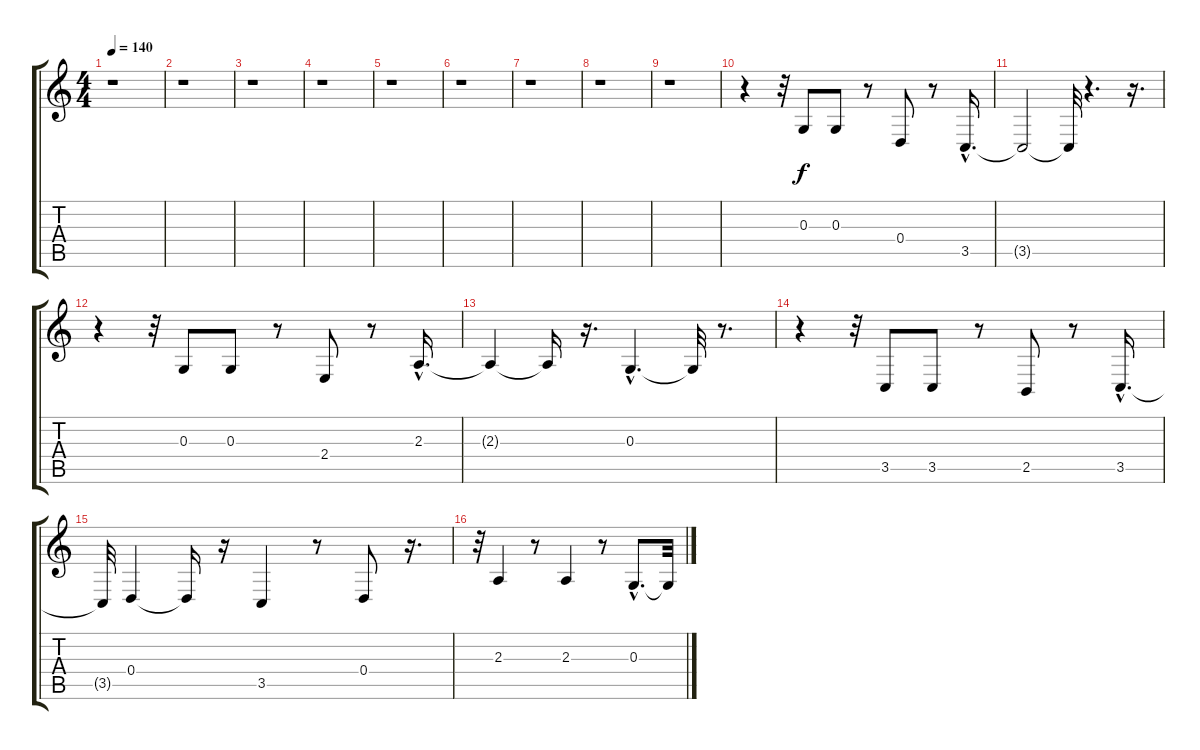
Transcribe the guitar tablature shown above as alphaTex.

\track "" {instrument trombone}
\staff {score tabs}
\tuning (E4 B3 G3 D3 A2 E2) {hide}
\ts (4 4)
\tempo 140
\clef g2
\ks c
r.1{dy f instrument trombone} |
r.1 |
r.1 |
r.1 |
r.1 |
r.1 |
r.1 |
r.1 |
r.1 |
r.4 r.32 0.3.8 0.3.8 r.8 0.4.8 r.8 3.5{hac}.16{d} |
3.5{t}.2 3.5{t}.32 r.4{d} r.16{d} |
r.4 r.32 0.3.8 0.3.8 r.8 2.4.8 r.8 2.3{hac}.16{d} |
2.3{t}.4 2.3{t}.16 r.16{d} 0.3{hac}.4{d} 0.3{t}.32 r.8{d} |
r.4 r.32 3.5.8 3.5.8 r.8 2.5.8 r.8 3.5{hac}.16{d} |
3.5{t}.32 0.4.4 0.4{t}.16 r.16 3.5.4 r.8 0.4.8 r.16{d} |
r.32 2.3.4 r.8 2.3.4 r.8 0.3{hac}.8{d} 0.3{t}.32
